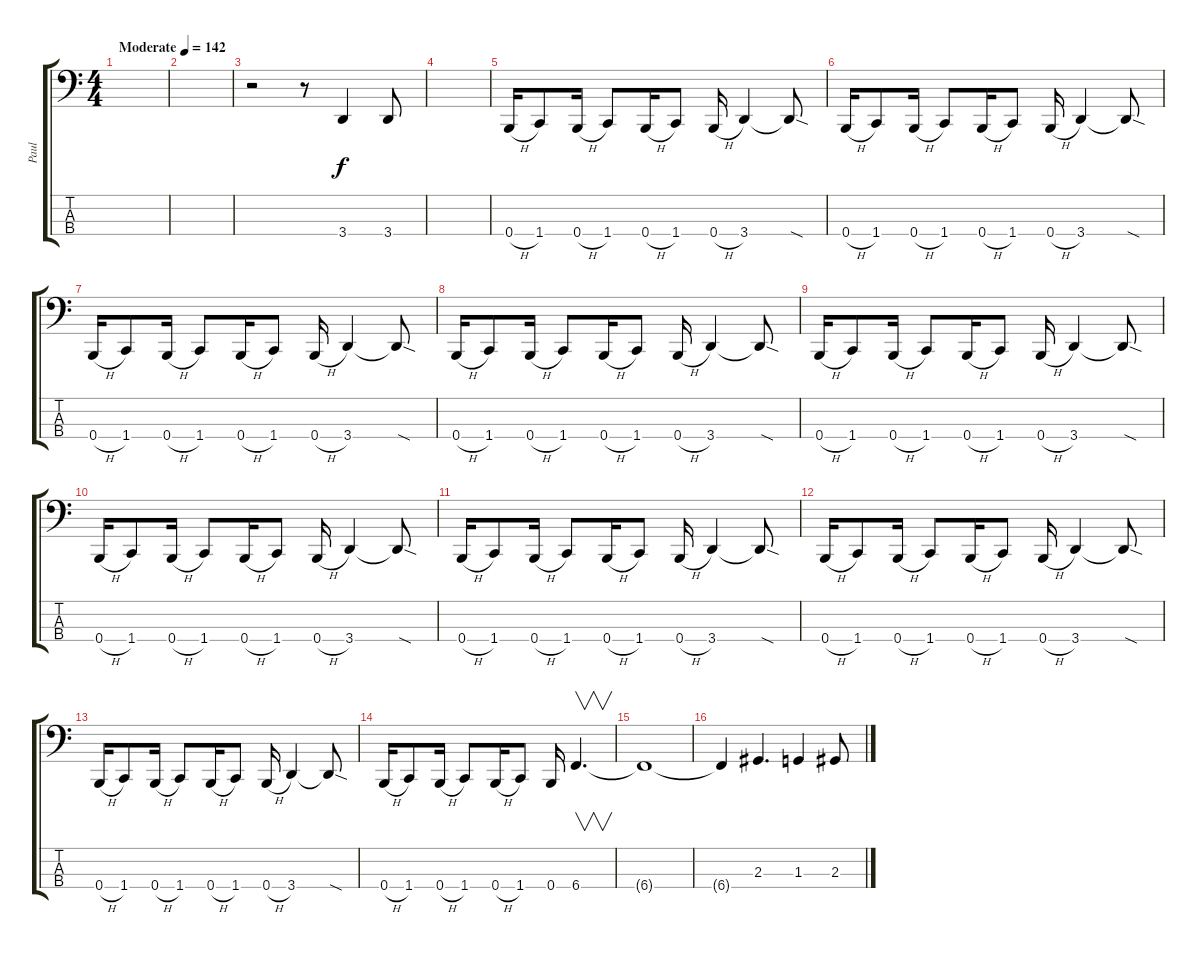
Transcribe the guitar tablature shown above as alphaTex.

\track ("Paul" "Paul") {instrument electricbasspick}
\staff {score tabs}
\tuning (E2 B1 Gb1 B0) {hide}
\ts (4 4)
\tempo (142 "Moderate")
\clef f4
\ks c
|
|
r.2 r.8 3.4.4 3.4.8 |
|
0.4{h}.16 1.4.8 0.4{h}.16 1.4.8 0.4{h}.16 1.4.8 0.4{h}.16 3.4.4 3.4{sod t}.8 |
0.4{h}.16 1.4.8 0.4{h}.16 1.4.8 0.4{h}.16 1.4.8 0.4{h}.16 3.4.4 3.4{sod t}.8 |
0.4{h}.16 1.4.8 0.4{h}.16 1.4.8 0.4{h}.16 1.4.8 0.4{h}.16 3.4.4 3.4{sod t}.8 |
0.4{h}.16 1.4.8 0.4{h}.16 1.4.8 0.4{h}.16 1.4.8 0.4{h}.16 3.4.4 3.4{sod t}.8 |
0.4{h}.16 1.4.8 0.4{h}.16 1.4.8 0.4{h}.16 1.4.8 0.4{h}.16 3.4.4 3.4{sod t}.8 |
0.4{h}.16 1.4.8 0.4{h}.16 1.4.8 0.4{h}.16 1.4.8 0.4{h}.16 3.4.4 3.4{sod t}.8 |
0.4{h}.16 1.4.8 0.4{h}.16 1.4.8 0.4{h}.16 1.4.8 0.4{h}.16 3.4.4 3.4{sod t}.8 |
0.4{h}.16 1.4.8 0.4{h}.16 1.4.8 0.4{h}.16 1.4.8 0.4{h}.16 3.4.4 3.4{sod t}.8 |
0.4{h}.16 1.4.8 0.4{h}.16 1.4.8 0.4{h}.16 1.4.8 0.4{h}.16 3.4.4 3.4{sod t}.8 |
0.4{h}.16 1.4.8 0.4{h}.16 1.4.8 0.4{h}.16 1.4.8 0.4.16 6.4.4{v d} |
6.4{t}.1 |
6.4{t}.4 2.3.4{d} 1.3.4 2.3.8
